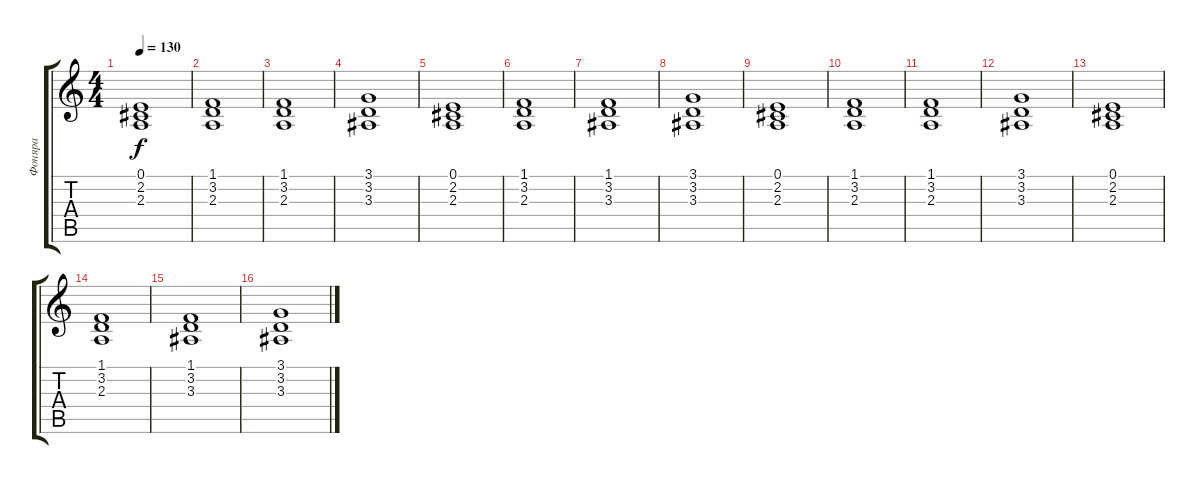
\track ("Фоняра" "Фоняра") {instrument synthstrings1}
\staff {score tabs}
\tuning (E4 B3 G3 D3 A2 E2) {hide}
\ts (4 4)
\tempo 130
\clef g2
\ks c
(0.1 2.2 2.3).1{dy f} |
(1.1 3.2 2.3).1 |
(1.1 3.2 2.3).1 |
(3.1 3.2 3.3).1 |
(0.1 2.2 2.3).1 |
(1.1 3.2 2.3).1 |
(1.1 3.2 3.3).1 |
(3.1 3.2 3.3).1 |
(0.1 2.2 2.3).1 |
(1.1 3.2 2.3).1 |
(1.1 3.2 2.3).1 |
(3.1 3.2 3.3).1 |
(0.1 2.2 2.3).1 |
(1.1 3.2 2.3).1 |
(1.1 3.2 3.3).1 |
(3.1 3.2 3.3).1
